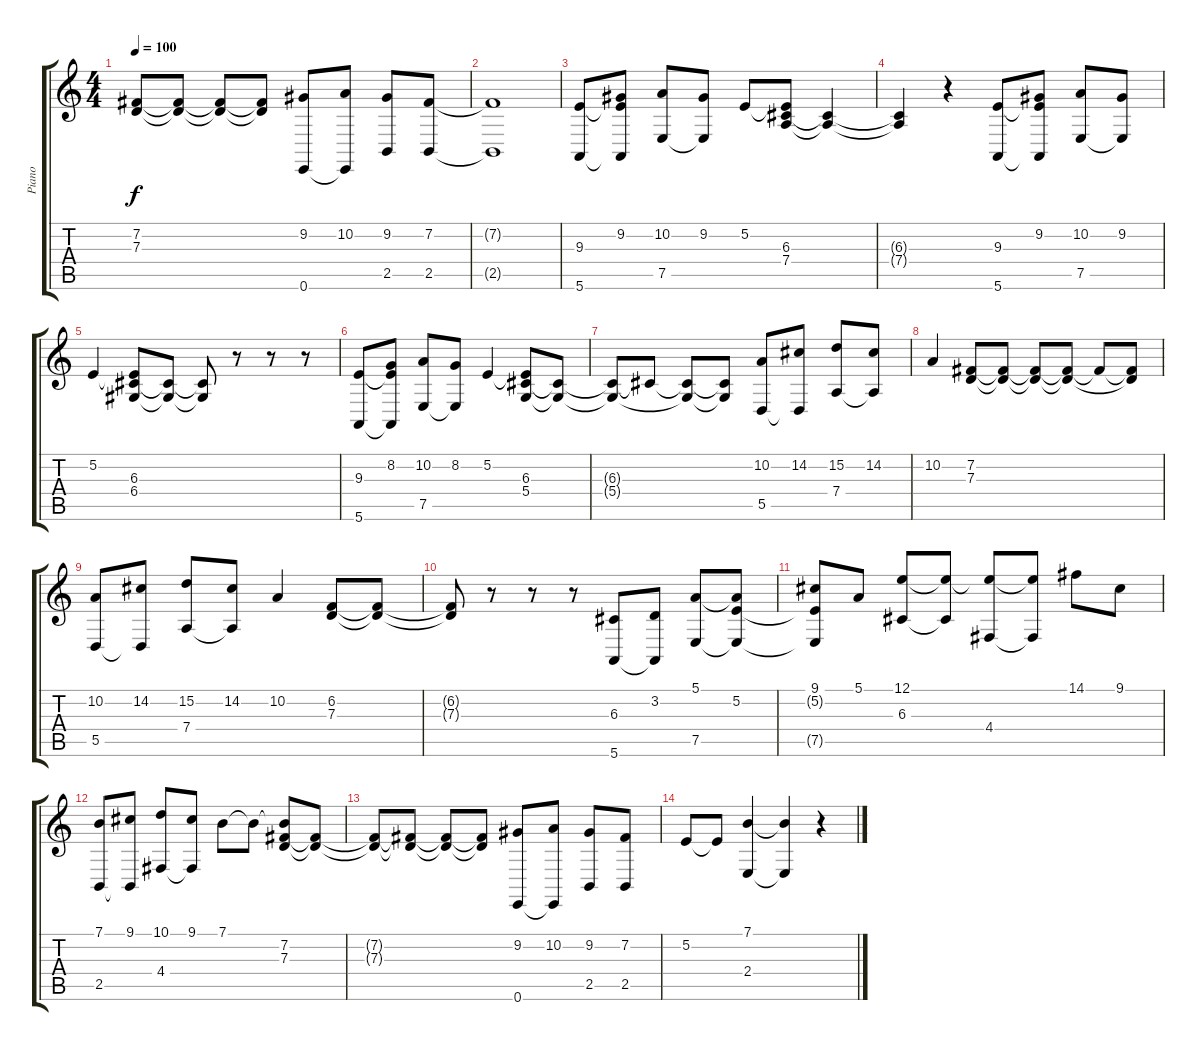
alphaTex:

\track ("Piano" "Piano") {instrument acousticgrandpiano}
\staff {score tabs}
\tuning (E4 B3 G3 D3 A2 E2) {hide}
\ts (4 4)
\tempo 100
\clef g2
\ks c
(7.2{t} 7.3{t}).8{dy f} (7.2{t} 7.3{t}).8 (7.2{t} 7.3{t}).8 (7.2{t} 7.3{t}).8 (9.2 0.6).8 (10.2 0.6{t}).8 (9.2 2.5).8 (7.2 2.5).8 |
(7.2{t} 2.5{t}).1 |
(9.3 5.6).8 (9.2 9.3{t} 5.6{t}).8 (10.2 7.5).8 (9.2 7.5{t}).8 5.2.8 (5.2{t} 6.3 7.4).8 (6.3{t} 7.4{t}).4 |
(6.3{t} 7.4{t}).4 r.4 (9.3 5.6).8 (9.2 9.3{t} 5.6{t}).8 (10.2 7.5).8 (9.2 7.5{t}).8 |
5.2.4 (5.2{t} 6.3 6.4).8 (6.3{t} 6.4{t}).8 (6.3{t} 6.4{t}).8 r.8 r.8 r.8 |
(9.3 5.6).8 (8.2 9.3{t} 5.6{t}).8 (10.2 7.5).8 (8.2 7.5{t}).8 5.2.4 (5.2{t} 6.3 5.4).8 (6.3{t} 5.4{t}).8 |
(6.3{t} 5.4{t}).8 6.3{t}.8 (6.3{t} 5.4{t}).8 (6.3{t} 5.4{t}).8 (10.2 5.5).8 (14.2 5.5{t}).8 (15.2 7.4).8 (14.2 7.4{t}).8 |
10.2.4 (7.2 7.3).8 (7.2{t} 7.3{t}).8 (7.2{t} 7.3{t}).8 (7.2{t} 7.3{t}).8 7.2{t}.8 (7.2{t} 7.3{t}).8 |
(10.2 5.5).8 (14.2 5.5{t}).8 (15.2 7.4).8 (14.2 7.4{t}).8 10.2.4 (6.2 7.3).8 (6.2{t} 7.3{t}).8 |
(6.2{t} 7.3{t}).8 r.8 r.8 r.8 (6.3 5.6).8 (3.2 5.6{t}).8 (5.1 7.5).8 (5.1{t} 5.2 7.5{t}).8 |
(9.1 5.2{t} 7.5{t}).8 5.1.8 (12.1 6.3).8 (12.1{t} 6.3{t}).8 (12.1{t} 4.4).8 (12.1{t} 4.4{t}).8 14.1.8 9.1.8 |
(7.1 2.5).8 (9.1 2.5{t}).8 (10.1 4.4).8 (9.1 4.4{t}).8 7.1.8 7.1{t}.8 (7.1{t} 7.2 7.3).8 (7.2{t} 7.3{t}).8 |
(7.2{t} 7.3{t}).8 (7.2{t} 7.3{t}).8 (7.2{t} 7.3{t}).8 (7.2{t} 7.3{t}).8 (9.2 0.6).8 (10.2 0.6{t}).8 (9.2 2.5).8 (7.2 2.5).8 |
5.2.8 5.2{t}.8 (7.1 2.4).4 (7.1{t} 2.4{t}).4 r.4
